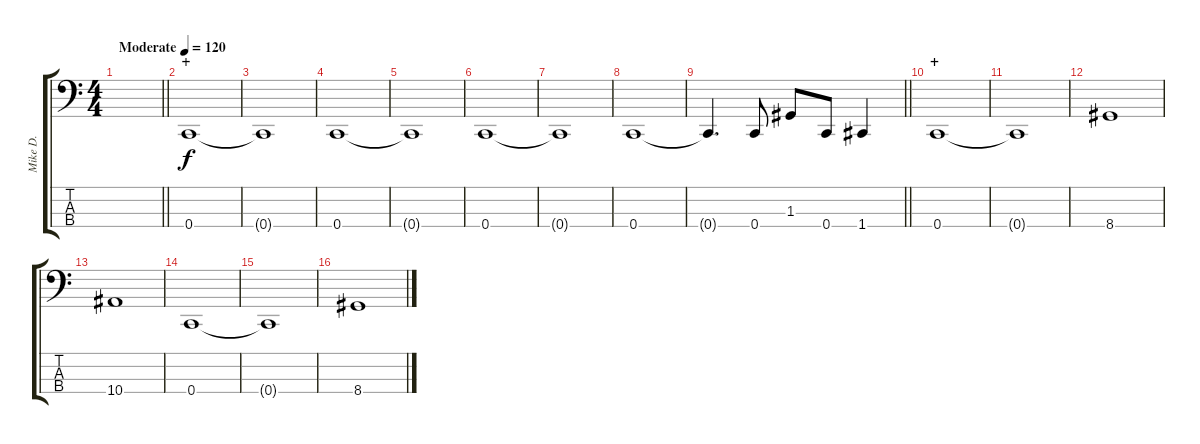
\track ("Mike D." "Mike D.") {instrument electricbassfinger}
\staff {score tabs}
\tuning (F2 C2 G1 C1) {hide}
\ts (4 4)
\tempo (120 "Moderate")
\clef f4
\barLineRight lightlight
\ks c
|
\section ("" "+")
0.4.1 |
0.4{t}.1 |
0.4.1 |
0.4{t}.1 |
0.4.1 |
0.4{t}.1 |
0.4.1 |
\barLineRight lightlight
0.4{t}.4{d} 0.4.8 1.3.8 0.4.8 1.4.4 |
\section ("" "+")
0.4.1 |
0.4{t}.1 |
8.4.1 |
10.4.1 |
0.4.1 |
0.4{t}.1 |
8.4.1
